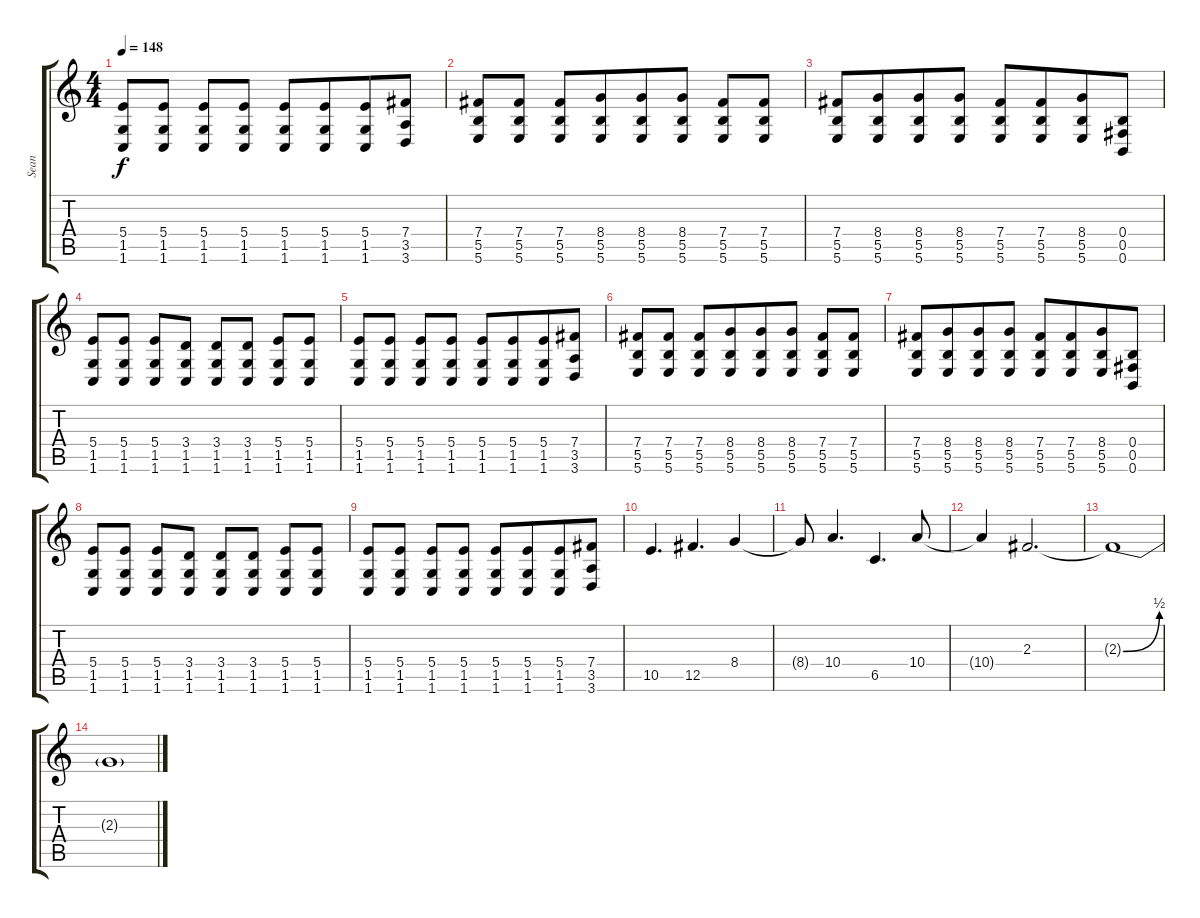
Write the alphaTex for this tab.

\track ("Sean" "Sean") {instrument overdrivenguitar}
\staff {score tabs}
\tuning (Db4 Ab3 E3 B2 Gb2 B1) {hide}
\ts (4 4)
\tempo 148
\clef g2
\ks c
(5.4 1.5 1.6).8{dy f beam merge} (5.4 1.5 1.6).8 (5.4 1.5 1.6).8 (5.4 1.5 1.6).8 (5.4 1.5 1.6).8{beam merge} (5.4 1.5 1.6).8{beam merge} (5.4 1.5 1.6).8 (7.4 3.5 3.6).8 |
(7.4 5.5 5.6).8{beam merge} (7.4 5.5 5.6).8 (7.4 5.5 5.6).8{beam merge} (8.4 5.5 5.6).8{beam merge} (8.4 5.5 5.6).8 (8.4 5.5 5.6).8 (7.4 5.5 5.6).8{beam merge} (7.4 5.5 5.6).8 |
(7.4 5.5 5.6).8 (8.4 5.5 5.6).8{beam merge} (8.4 5.5 5.6).8 (8.4 5.5 5.6).8 (7.4 5.5 5.6).8 (7.4 5.5 5.6).8{beam merge} (8.4 5.5 5.6).8{beam merge} (0.4 0.5 0.6).8 |
(5.4 1.5 1.6).8 (5.4 1.5 1.6).8 (5.4 1.5 1.6).8{beam merge} (3.4 1.5 1.6).8 (3.4 1.5 1.6).8 (3.4 1.5 1.6).8 (5.4 1.5 1.6).8 (5.4 1.5 1.6).8 |
(5.4 1.5 1.6).8{beam merge} (5.4 1.5 1.6).8 (5.4 1.5 1.6).8 (5.4 1.5 1.6).8 (5.4 1.5 1.6).8{beam merge} (5.4 1.5 1.6).8{beam merge} (5.4 1.5 1.6).8 (7.4 3.5 3.6).8 |
(7.4 5.5 5.6).8{beam merge} (7.4 5.5 5.6).8 (7.4 5.5 5.6).8{beam merge} (8.4 5.5 5.6).8{beam merge} (8.4 5.5 5.6).8 (8.4 5.5 5.6).8 (7.4 5.5 5.6).8{beam merge} (7.4 5.5 5.6).8 |
(7.4 5.5 5.6).8 (8.4 5.5 5.6).8{beam merge} (8.4 5.5 5.6).8 (8.4 5.5 5.6).8 (7.4 5.5 5.6).8 (7.4 5.5 5.6).8{beam merge} (8.4 5.5 5.6).8{beam merge} (0.4 0.5 0.6).8 |
(5.4 1.5 1.6).8 (5.4 1.5 1.6).8 (5.4 1.5 1.6).8{beam merge} (3.4 1.5 1.6).8 (3.4 1.5 1.6).8 (3.4 1.5 1.6).8 (5.4 1.5 1.6).8 (5.4 1.5 1.6).8 |
(5.4 1.5 1.6).8{beam merge} (5.4 1.5 1.6).8 (5.4 1.5 1.6).8 (5.4 1.5 1.6).8 (5.4 1.5 1.6).8{beam merge} (5.4 1.5 1.6).8{beam merge} (5.4 1.5 1.6).8 (7.4 3.5 3.6).8 |
10.5.4{d} 12.5.4{d} 8.4.4 |
8.4{t}.8 10.4.4{d} 6.5.4{d} 10.4.8 |
10.4{t}.4 2.3.2{d} |
2.3{be (bend 0 0 60 2) t}.1 |
2.3{t}.1
